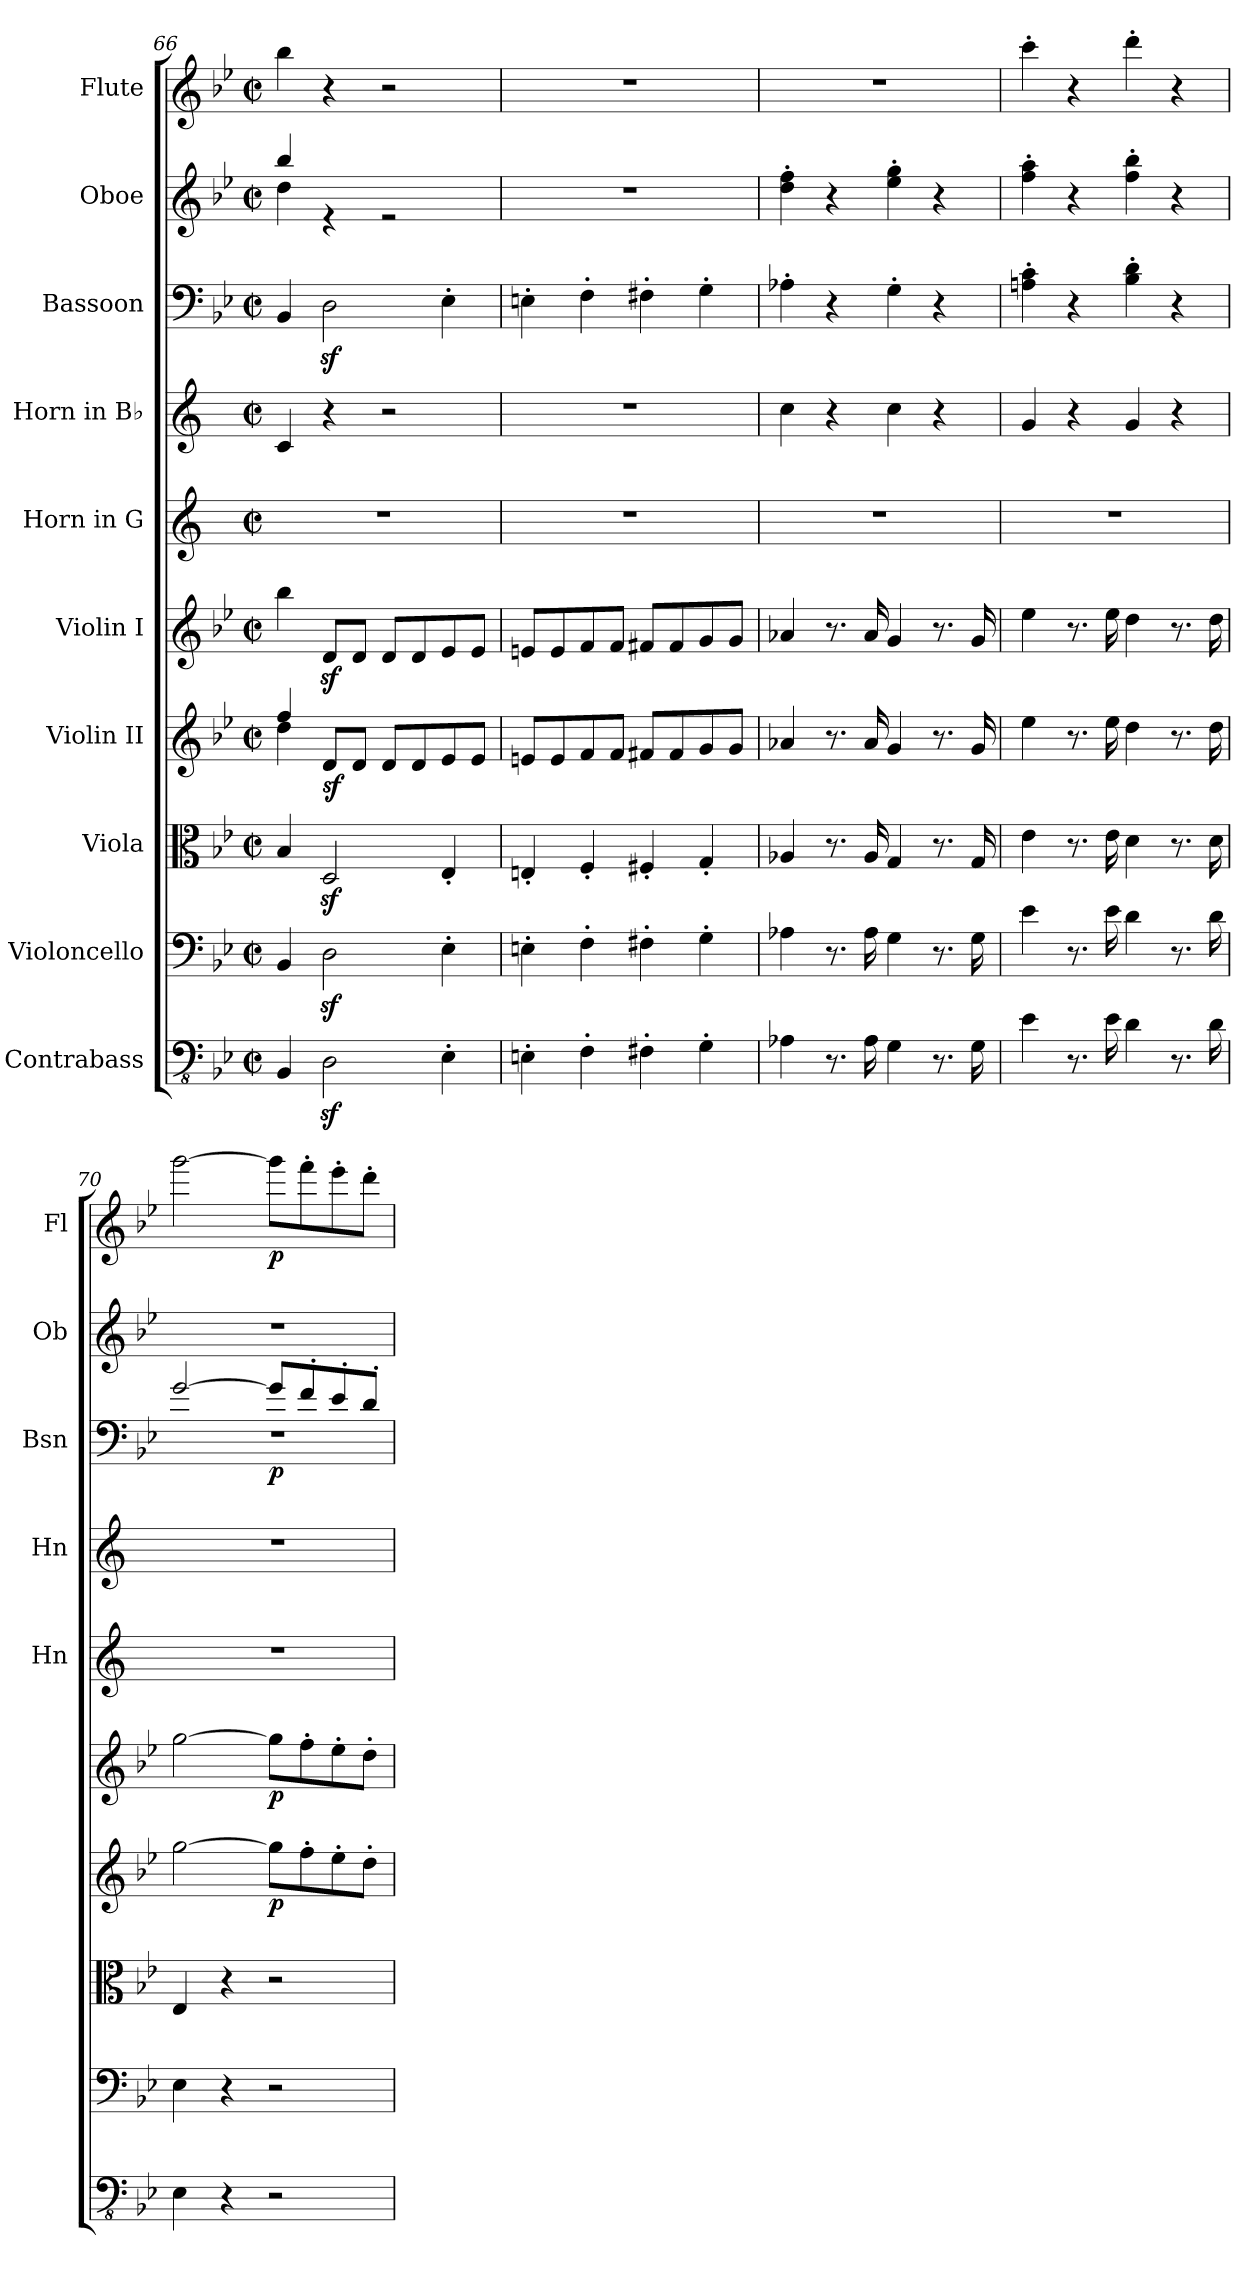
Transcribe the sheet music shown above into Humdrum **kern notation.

**kern	**kern	**kern	**kern	**dynam	**kern	**dynam	**kern	**kern	**kern	**dynam	**kern	**kern	**dynam
*part10	*part9	*part8	*part7	*part7	*part6	*part6	*part5	*part4	*part3	*part3	*part2	*part1	*part1
*staff10	*staff9	*staff8	*staff7	*staff7	*staff6	*staff6	*staff5	*staff4	*staff3	*staff3	*staff2	*staff1	*staff1
*I"Contrabass	*I"Violoncello	*I"Viola	*I"Violin II	*	*I"Violin I	*	*I"Horn in G	*I"Horn in B♭	*I"Bassoon	*	*I"Oboe	*I"Flute	*
*	*	*	*	*	*	*	*I'Hn	*I'Hn	*I'Bsn	*	*I'Ob	*I'Fl	*
*clefFv4	*clefF4	*clefC3	*clefG2	*	*clefG2	*	*clefG2	*clefG2	*clefF4	*	*clefG2	*clefG2	*
*	*	*	*	*	*	*	*ITrd3c5	*ITrd1c2	*	*	*	*	*
*k[b-e-]	*k[b-e-]	*k[b-e-]	*k[b-e-]	*	*k[b-e-]	*	*k[f#]	*k[b-e-]	*k[b-e-]	*	*k[b-e-]	*k[b-e-]	*
*M2/2	*M2/2	*M2/2	*M2/2	*	*M2/2	*	*M2/2	*M2/2	*M2/2	*	*M2/2	*M2/2	*
*met(c|)	*met(c|)	*met(c|)	*met(c|)	*	*met(c|)	*	*met(c|)	*met(c|)	*met(c|)	*	*met(c|)	*met(c|)	*
=66	=66	=66	=66	=66	=66	=66	=66	=66	=66	=66	=66	=66	=66
*	*	*	*^	*	*	*	*	*	*	*	*^	*	*
4BBB-/	4BB-/	4B-/	4ff/	4dd\	.	4bb-\	.	1r	4B-/	4BB-/	.	4bb-/	4dd\	4bb-\	.
!	!	!	!	!	!LO:DY:b	!	!	!	!	!	!	!	!	!	!
2DDz<\	2Dz<\	2Dz</	8d/L	2.ryy	sf	8dz</L	.	.	4r	2Dz<\	.	4re	2.ryy	4r	.
.	.	.	8d/J	.	.	8d/J	.	.	.	.	.	.	.	.	.
.	.	.	8d/L	.	.	8d/L	.	.	2r	.	.	2re	.	2r	.
.	.	.	8d/	.	.	8d/	.	.	.	.	.	.	.	.	.
4EE-'\	4E-'\	4E-'/	8e-/	.	.	8e-/	.	.	.	4E-'\	.	.	.	.	.
.	.	.	8e-/J	.	.	8e-/J	.	.	.	.	.	.	.	.	.
*	*	*	*v	*v	*	*	*	*	*	*	*	*v	*v	*	*
!!LO:PB:g=z
=67	=67	=67	=67	=67	=67	=67	=67	=67	=67	=67	=67	=67	=67
4EEn'\	4En'\	4En'/	8en/L	.	8en/L	.	1r	1r	4En'\	.	1r	1r	.
.	.	.	8e/	.	8e/	.	.	.	.	.	.	.	.
4FF'\	4F'\	4F'/	8f/	.	8f/	.	.	.	4F'\	.	.	.	.
.	.	.	8f/J	.	8f/J	.	.	.	.	.	.	.	.
4FF#X'\	4F#X'\	4F#X'/	8f#X/L	.	8f#X/L	.	.	.	4F#X'\	.	.	.	.
.	.	.	8f#/	.	8f#/	.	.	.	.	.	.	.	.
4GG'\	4G'\	4G'/	8g/	.	8g/	.	.	.	4G'\	.	.	.	.
.	.	.	8g/J	.	8g/J	.	.	.	.	.	.	.	.
=68	=68	=68	=68	=68	=68	=68	=68	=68	=68	=68	=68	=68	=68
4AA-X\	4A-X\	4A-X/	4a-X/	.	4a-X/	.	1r	4b-\	4A-X'\	.	4dd\' 4ff\'	1r	.
8.r	8.r	8.r	8.r	.	8.r	.	.	4r	4r	.	4r	.	.
16AA-\	16A-\	16A-/	16a-/	.	16a-/	.	.	.	.	.	.	.	.
4GG\	4G\	4G/	4g/	.	4g/	.	.	4b-\	4G'\	.	4ee-\' 4gg\'	.	.
8.r	8.r	8.r	8.r	.	8.r	.	.	4r	4r	.	4r	.	.
16GG\	16G\	16G/	16g/	.	16g/	.	.	.	.	.	.	.	.
=69	=69	=69	=69	=69	=69	=69	=69	=69	=69	=69	=69	=69	=69
4E-\	4e-\	4e-\	4ee-\	.	4ee-\	.	1r	4f/	4An\' 4c\'	.	4ff\' 4aa\'	4ccc'\	.
8.r	8.r	8.r	8.r	.	8.r	.	.	4r	4r	.	4r	4r	.
16E-\	16e-\	16e-\	16ee-\	.	16ee-\	.	.	.	.	.	.	.	.
4D\	4d\	4d\	4dd\	.	4dd\	.	.	4f/	4B-\' 4d\'	.	4ff\' 4bb-\'	4ddd'\	.
8.r	8.r	8.r	8.r	.	8.r	.	.	4r	4r	.	4r	4r	.
16D\	16d\	16d\	16dd\	.	16dd\	.	.	.	.	.	.	.	.
=70	=70	=70	=70	=70	=70	=70	=70	=70	=70	=70	=70	=70	=70
*	*	*	*	*	*	*	*	*	*^	*	*	*	*
4EE-\	4E-\	4E-/	[2gg\	.	[2gg\	.	1r	1r	[2g/	1rF	.	1r	[2ggg\	.
4r	4r	4r	.	.	.	.	.	.	.	.	.	.	.	.
!	!	!	!	!LO:DY:b	!	!LO:DY:b	!	!	!	!	!LO:DY:b	!	!	!LO:DY:b
2r	2r	2r	8gg\L]	p	8gg\L]	p	.	.	8g/L]	.	p	.	8ggg\L]	p
.	.	.	8ff'\	.	8ff'\	.	.	.	8f'/	.	.	.	8fff'\	.
.	.	.	8ee-'\	.	8ee-'\	.	.	.	8e-'/	.	.	.	8eee-'\	.
.	.	.	8dd'\J	.	8dd'\J	.	.	.	8d'/J	.	.	.	8ddd'\J	.
*	*	*	*	*	*	*	*	*	*v	*v	*	*	*	*
=	=	=	=	=	=	=	=	=	=	=	=	=	=
*-	*-	*-	*-	*-	*-	*-	*-	*-	*-	*-	*-	*-	*-
